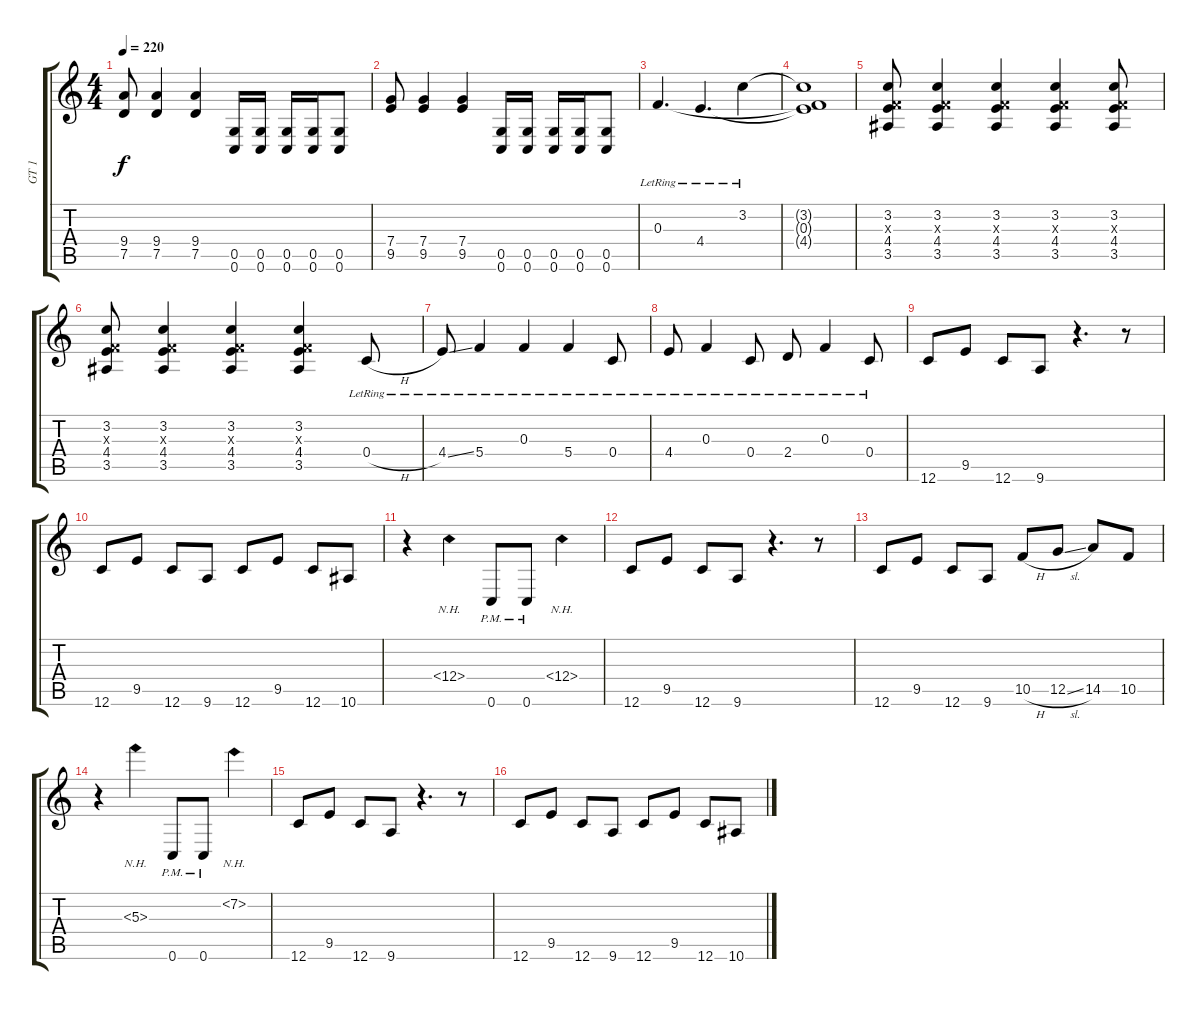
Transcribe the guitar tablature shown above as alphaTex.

\track ("GT 1" "GT 1") {solo instrument distortionguitar}
\staff {score tabs}
\tuning (D4 A3 F3 C3 G2 C2) {hide}
\ts (4 4)
\tempo 220
\clef g2
\ks c
(9.4 7.5).8{dy f} (9.4 7.5).4 (9.4 7.5).4 (0.5 0.6).16 (0.5 0.6).16 (0.5 0.6).16 (0.5 0.6).16 (0.5 0.6).8 |
(7.4 9.5).8 (7.4 9.5).4 (7.4 9.5).4 (0.5 0.6).16 (0.5 0.6).16 (0.5 0.6).16 (0.5 0.6).16 (0.5 0.6).8 |
0.3{lr}.4{d} 4.4{lr}.4{d} 3.2{lr}.4 |
(3.2{t} 0.3{t} 4.4{t}).1 |
(3.2 0.3{x} 4.4 3.5).8 (3.2 0.3{x} 4.4 3.5).4 (3.2 0.3{x} 4.4 3.5).4 (3.2 0.3{x} 4.4 3.5).4 (3.2 0.3{x} 4.4 3.5).8 |
(3.2 0.3{x} 4.4 3.5).8 (3.2 0.3{x} 4.4 3.5).4 (3.2 0.3{x} 4.4 3.5).4 (3.2 0.3{x} 4.4 3.5).4 0.4{h lr}.8 |
4.4{ss lr}.8 5.4{lr}.4 0.3{lr}.4 5.4{lr}.4 0.4{lr}.8 |
4.4{lr}.8 0.3{lr}.4 0.4{lr}.8 2.4{lr}.8 0.3{lr}.4 0.4{lr}.8 |
12.6.8 9.5.8 12.6.8 9.6.8 r.4{d} r.8 |
12.6.8 9.5.8 12.6.8 9.6.8 12.6.8 9.5.8 12.6.8 10.6.8 |
r.4 12.4{nh}.4 0.6{pm}.8 0.6{pm}.8 12.4{nh}.4 |
12.6.8 9.5.8 12.6.8 9.6.8 r.4{d} r.8 |
12.6.8 9.5.8 12.6.8 9.6.8 10.5{h}.8 12.5{sl}.8 14.5.8 10.5.8 |
r.4 5.3{nh}.4 0.6{pm}.8 0.6{pm}.8 7.2{nh}.4 |
12.6.8 9.5.8 12.6.8 9.6.8 r.4{d} r.8 |
12.6.8 9.5.8 12.6.8 9.6.8 12.6.8 9.5.8 12.6.8 10.6.8
